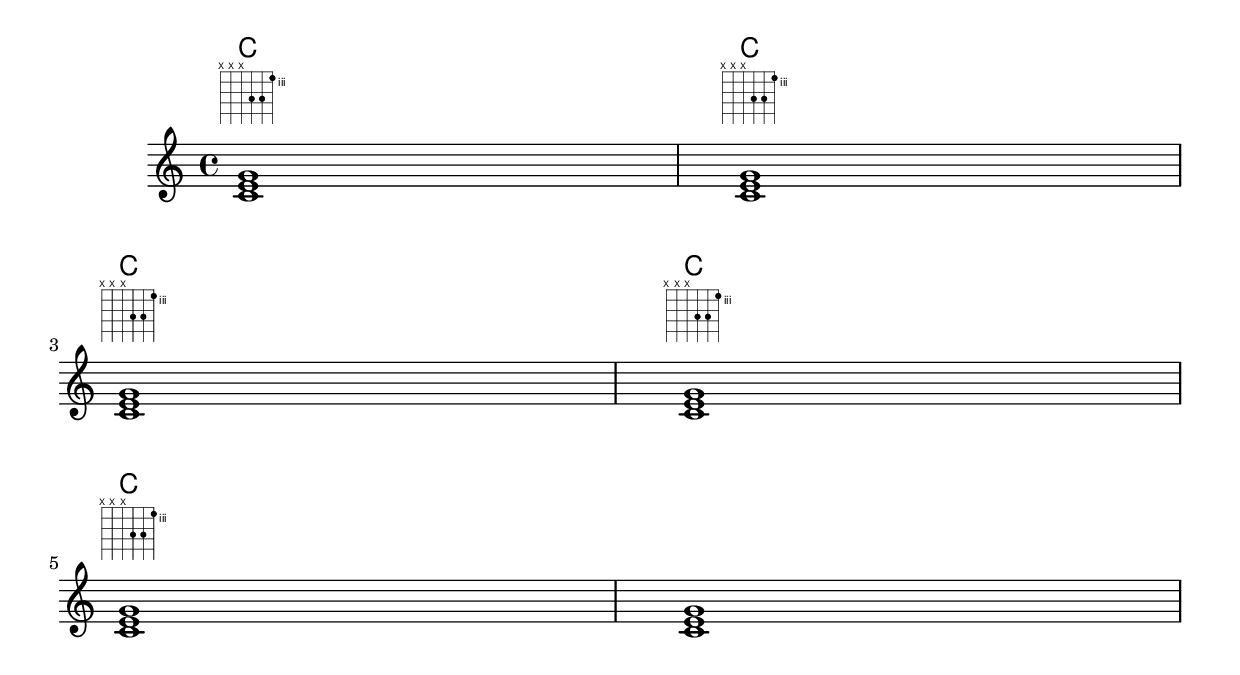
\header{
  
  texidoc = "FretBoards can be set to display only when the chord changes
or at the beginning of a new line."

}
  
  \version "2.13.0"

myChords = \chordmode {
  c1 c1 \break
  c1 c1 \break
  \set chordChanges = ##t
  c1 c1 \break
}

<<
  \new ChordNames { \myChords }
  \new FretBoards { \myChords }
  \new Staff { \myChords }
>>
